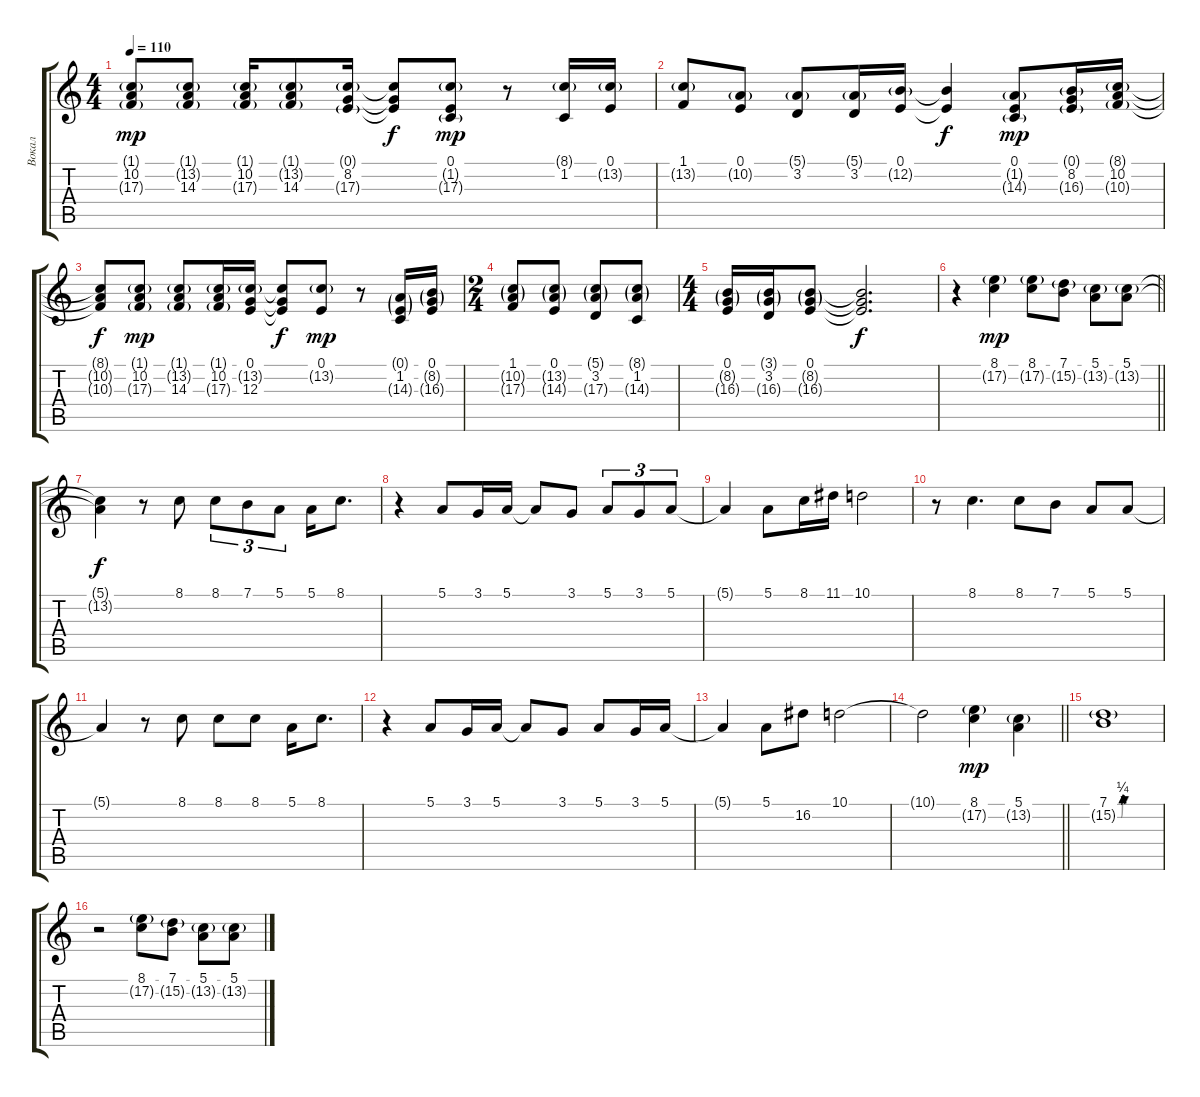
\track ("Вокал" "Вокал") {instrument drawbarorgan}
\staff {score tabs}
\tuning (E4 B3 G3 D3 A2 E2) {hide}
\ts (4 4)
\tempo 110
\clef g2
\ks c
(1.1{g} 10.2 17.3{g}).8{dy mp} (1.1{g} 13.2{g} 14.3).8 (1.1{g} 10.2 17.3{g}).16 (1.1{g} 13.2{g} 14.3).8 (0.1{g} 8.2 17.3{g}).16 (0.1{t} 8.2{t} 17.3{t}).8{dy f} (0.1 1.2{g} 17.3{g}).8{dy mp} r.8 (8.1{g} 1.2).16 (0.1 13.2{g}).16 |
(1.1 13.2{g}).8 (0.1 10.2{g}).8 (5.1{g} 3.2).8 (5.1{g} 3.2).16 (0.1 12.2{g}).16 (0.1{t} 12.2{t}).4{dy f} (0.1 1.2{g} 14.3{g}).8{dy mp} (0.1{g} 8.2 16.3{g}).16 (8.1{g} 10.2 10.3{g}).16 |
(8.1{t} 10.2{t} 10.3{t}).8{dy f} (1.1{g} 10.2 17.3{g}).8{dy mp} (1.1{g} 13.2{g} 14.3).8 (1.1{g} 10.2 17.3{g}).16 (0.1 13.2{g} 12.3).16 (0.1{t} 13.2{t} 12.3{t}).8{dy f} (0.1 13.2{g}).8{dy mp} r.8 (0.1{g} 1.2 14.3{g}).16 (0.1 8.2{g} 16.3{g}).16 |
\ts (2 4)
(1.1 10.2{g} 17.3{g}).8 (0.1 13.2{g} 14.3{g}).8 (5.1{g} 3.2 17.3{g}).8 (8.1{g} 1.2 14.3{g}).8 |
\ts (4 4)
(0.1 8.2{g} 16.3{g}).16 (3.1{g} 3.2 16.3{g}).16 (0.1 8.2{g} 16.3{g}).8 (0.1{t} 8.2{t} 16.3{t}).2{d dy f} |
\barLineRight lightlight
r.4 (8.1 17.2{g}).4{dy mp} (8.1 17.2{g}).8 (7.1 15.2{g}).8 (5.1 13.2{g}).8 (5.1 13.2{g}).8 |
(5.1{t} 13.2{t}).4{dy f} r.8 8.1.8 8.1.8{tu (3 2)} 7.1.8{tu (3 2)} 5.1.8{tu (3 2)} 5.1.16 8.1.8{d} |
r.4 5.1.8 3.1.16 5.1.16 5.1{t}.8 3.1.8 5.1.8{tu (3 2)} 3.1.8{tu (3 2)} 5.1.8{tu (3 2)} |
5.1{t}.4 5.1.8 8.1.16 11.1.16 10.1.2 |
r.8 8.1.4{d} 8.1.8 7.1.8 5.1.8 5.1.8 |
5.1{t}.4 r.8 8.1.8 8.1.8 8.1.8 5.1.16 8.1.8{d} |
r.4 5.1.8 3.1.16 5.1.16 5.1{t}.8 3.1.8 5.1.8 3.1.16 5.1.16 |
5.1{t}.4 5.1.8 16.2.8 10.1.2 |
\barLineRight lightlight
10.1{t}.2 (8.1 17.2{g}).4{dy mp} (5.1 13.2{g}).4 |
(7.1{be (custom 0 0 5 0 7 1 10 0 60 0)} 15.2{be (custom 0 0 5 0 7 1 11 0 20 0 30 0 60 0) g}).1 |
r.2 (8.1 17.2{g}).8 (7.1 15.2{g}).8 (5.1 13.2{g}).8 (5.1 13.2{g}).8
